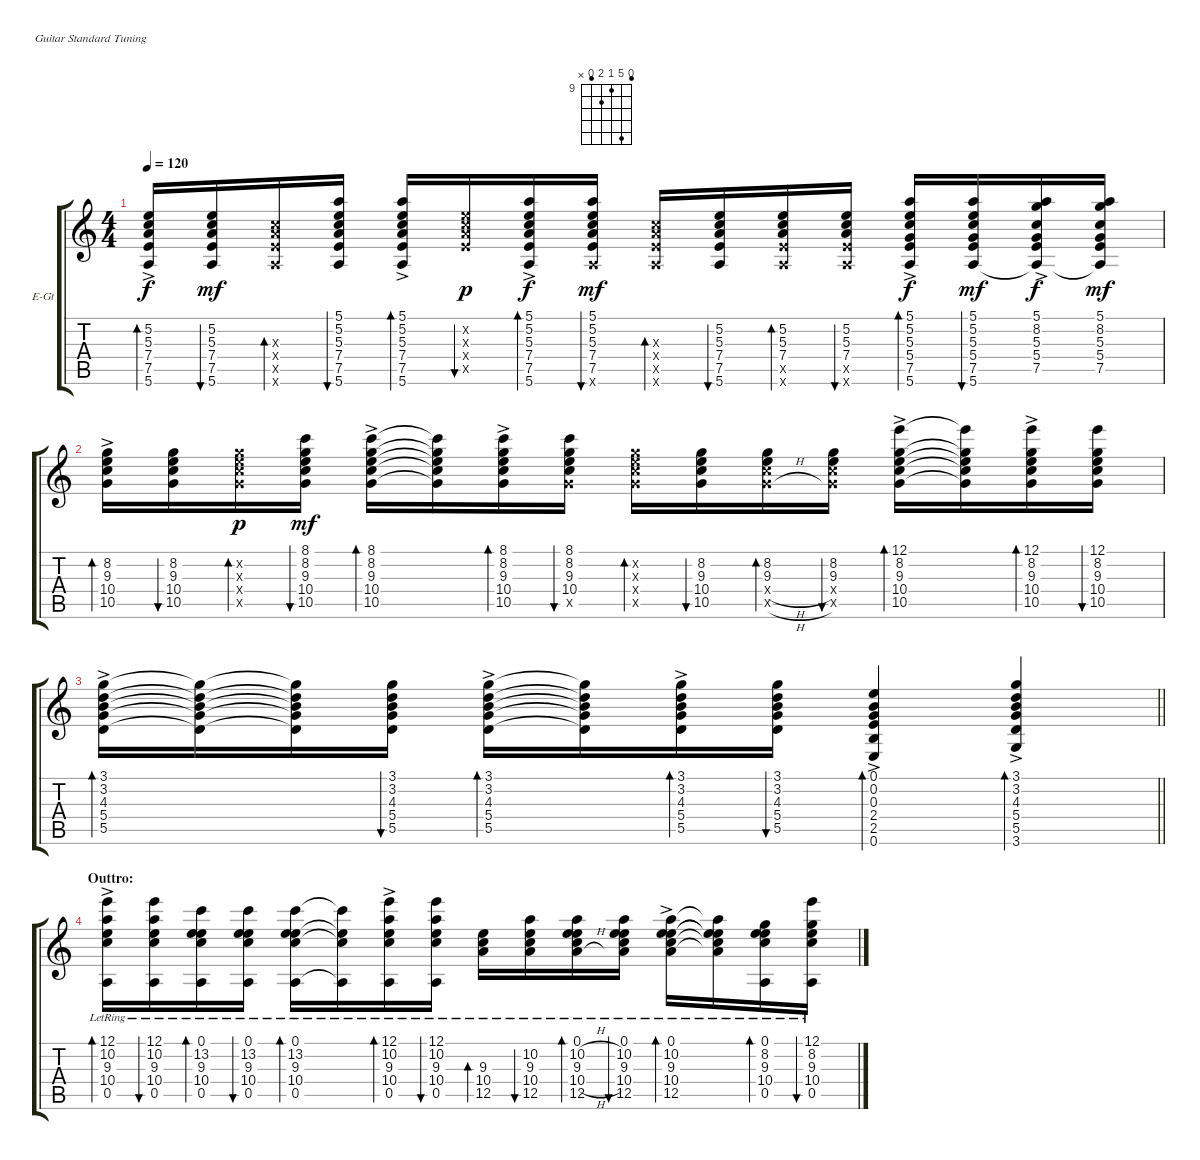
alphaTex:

\bracketExtendMode groupsimilarinstruments
\firstSystemTrackNameOrientation horizontal
\otherSystemsTrackNameOrientation horizontal
\track ("Guitar 2" "E-Gt") {instrument electricguitarclean}
\staff {score tabs}
\tuning (E4 B3 G3 D3 A2 E2)
\chord ("" 12 10 9 10 8 x) {firstfret 9}
\chord ("" 8 13 9 10 8 x) {firstfret 9}
\ts (4 4)
\tempo 120
\clef g2
\ks c
(5.2{ac} 5.3{ac} 7.4{ac} 7.5{ac} 5.6).16{bd 60 dy f} (5.2 5.3 7.4 7.5 5.6).16{bu 60 dy mf} (5.3{x} 7.4{x} 7.5{x} 5.6{x}).16{bd 60} (5.1 5.2 5.3 7.4 7.5 5.6).16{bu 60} (5.1{ac} 5.2{ac} 5.3{ac} 7.4{ac} 7.5{ac} 5.6{ac}).16{bd 60} (5.2{x} 5.3{x} 7.4{x} 7.5{x}).16{bu 60 dy p} (5.1{ac} 5.2{ac} 5.3{ac} 7.4{ac} 7.5{ac} 5.6).16{bd 60 dy f} (5.1 5.2 5.3 7.4 7.5 5.6{x}).16{bu 60 dy mf} (5.3{x} 7.4{x} 7.5{x} 5.6{x}).16{bd 60} (5.2 5.3 7.4 7.5 5.6).16{bu 60} (5.2 5.3 7.4 7.5{x} 5.6{x}).16{bd 60} (5.2 5.3 7.4 7.5{x} 5.6{x}).16{bu 60} (5.1 5.2{ac} 5.3{ac} 5.4{ac} 7.5{ac} 5.6{ac}).16{bd 60 dy f} (5.1 5.2 5.3 5.4 7.5 5.6).16{bu 60 dy mf} (5.1{ac} 8.2{ac} 5.3{ac} 5.4{ac} 7.5 5.6{t}).16{dy f} (5.1 8.2 5.3 5.4 7.5 5.6{t}).16{dy mf} |
(8.2{ac} 9.3{ac} 10.4{ac} 10.5{ac}).16{bd 60} (8.2 9.3 10.4 10.5).16{bu 60} (8.2{x} 9.3{x} 10.4{x} 10.5{x}).16{bd 60 dy p} (8.1 8.2 9.3 10.4 10.5).16{bu 60 dy mf} (8.1{ac} 8.2{ac} 9.3{ac} 10.4{ac} 10.5{ac}).16{bd 60} (8.1{t} 8.2{t} 9.3{t} 10.4{t} 10.5{t}).16 (8.1{ac} 8.2{ac} 9.3{ac} 10.4{ac} 10.5{ac}).16{bd 60} (8.1 8.2 9.3 10.4 10.5{x}).16{bu 60} (8.2{x} 9.3{x} 10.4{x} 10.5{x}).16{bd 60} (8.2 9.3 10.4 10.5).16{bu 60} (8.2 9.3 10.4{h x} 10.5{h x}).16{bd 60} (8.2 9.3 10.4{x} 10.5{x}).16{bu 60} (12.1{ac} 8.2{ac} 9.3{ac} 10.4{ac} 10.5{ac}).16{bd 60} (12.1{t} 8.2{t} 9.3{t} 10.4{t} 10.5{t}).16 (12.1{ac} 8.2{ac} 9.3{ac} 10.4{ac} 10.5{ac}).16{bd 60} (12.1 8.2 9.3 10.4 10.5).16{bu 60} |
\barLineRight lightlight
(3.1{ac} 3.2{ac} 4.3{ac} 5.4{ac} 5.5{ac}).16{bd 60} (3.1{t} 3.2{t} 4.3{t} 5.4{t} 5.5{t}).16 (3.1{t} 3.2{t} 4.3{t} 5.4{t} 5.5{t}).16 (3.1 3.2 4.3 5.4 5.5).16{bu 60} (3.1{ac} 3.2{ac} 4.3{ac} 5.4{ac} 5.5{ac}).16{bd 60} (3.1{t} 3.2{t} 4.3{t} 5.4{t} 5.5{t}).16 (3.1{ac} 3.2{ac} 4.3{ac} 5.4{ac} 5.5{ac}).16{bd 60} (3.1 3.2 4.3 5.4 5.5).16{bu 60} (0.1{ac} 0.2{ac} 0.3{ac} 2.4{ac} 2.5{ac} 0.6{ac}).4{bd 60} (3.1{ac} 3.2{ac} 4.3{ac} 5.4{ac} 5.5{ac} 3.6{ac}).4{bd 60} |
\section ("" "Outtro:")
(12.1{ac lr} 10.2{ac lr} 9.3{ac lr} 10.4{ac lr} 0.5{ac lr}).16{bd 60 ch ""} (12.1{lr} 10.2{lr} 9.3{lr} 10.4{lr} 0.5{lr}).16{bu 60} (0.1{lr} 13.2{lr} 9.3{lr} 10.4{lr} 0.5{lr}).16{bd 60} (0.1{lr} 13.2{lr} 9.3{lr} 10.4{lr} 0.5{lr}).16{bu 60} (0.1{lr} 13.2{lr} 9.3{lr} 10.4{lr} 0.5{lr}).16{bd 60} (13.2{lr t} 9.3{lr t} 10.4{lr t} 0.5{lr t}).16 (12.1{ac lr} 10.2{ac lr} 9.3{ac lr} 10.4{ac lr} 0.5{ac lr}).16{bd 60} (12.1{lr} 10.2{lr} 9.3{lr} 10.4{lr} 0.5{lr}).16{bu 60} (9.3{lr} 10.4{lr} 12.5{lr}).16{bd 60} (10.2{lr} 9.3{lr} 10.4{lr} 12.5{lr}).16{bu 60} (0.1{h lr} 10.2{h lr} 9.3{h lr} 10.4{h lr} 12.5{h lr}).16{bd 60 ch ""} (0.1{lr} 10.2{lr} 9.3{lr} 10.4{lr} 12.5{lr}).16{bu 60} (0.1{ac lr} 10.2{ac lr} 9.3{ac lr} 10.4{ac lr} 12.5{ac lr}).16{bd 60} (0.1{lr t} 10.2{lr t} 9.3{lr t} 10.4{lr t} 12.5{lr t}).16 (0.1{lr} 8.2{lr} 9.3{lr} 10.4{lr} 0.5{lr}).16{bd 60} (12.1{lr} 8.2{lr} 9.3{lr} 10.4{lr} 0.5{lr}).16{bu 60}
